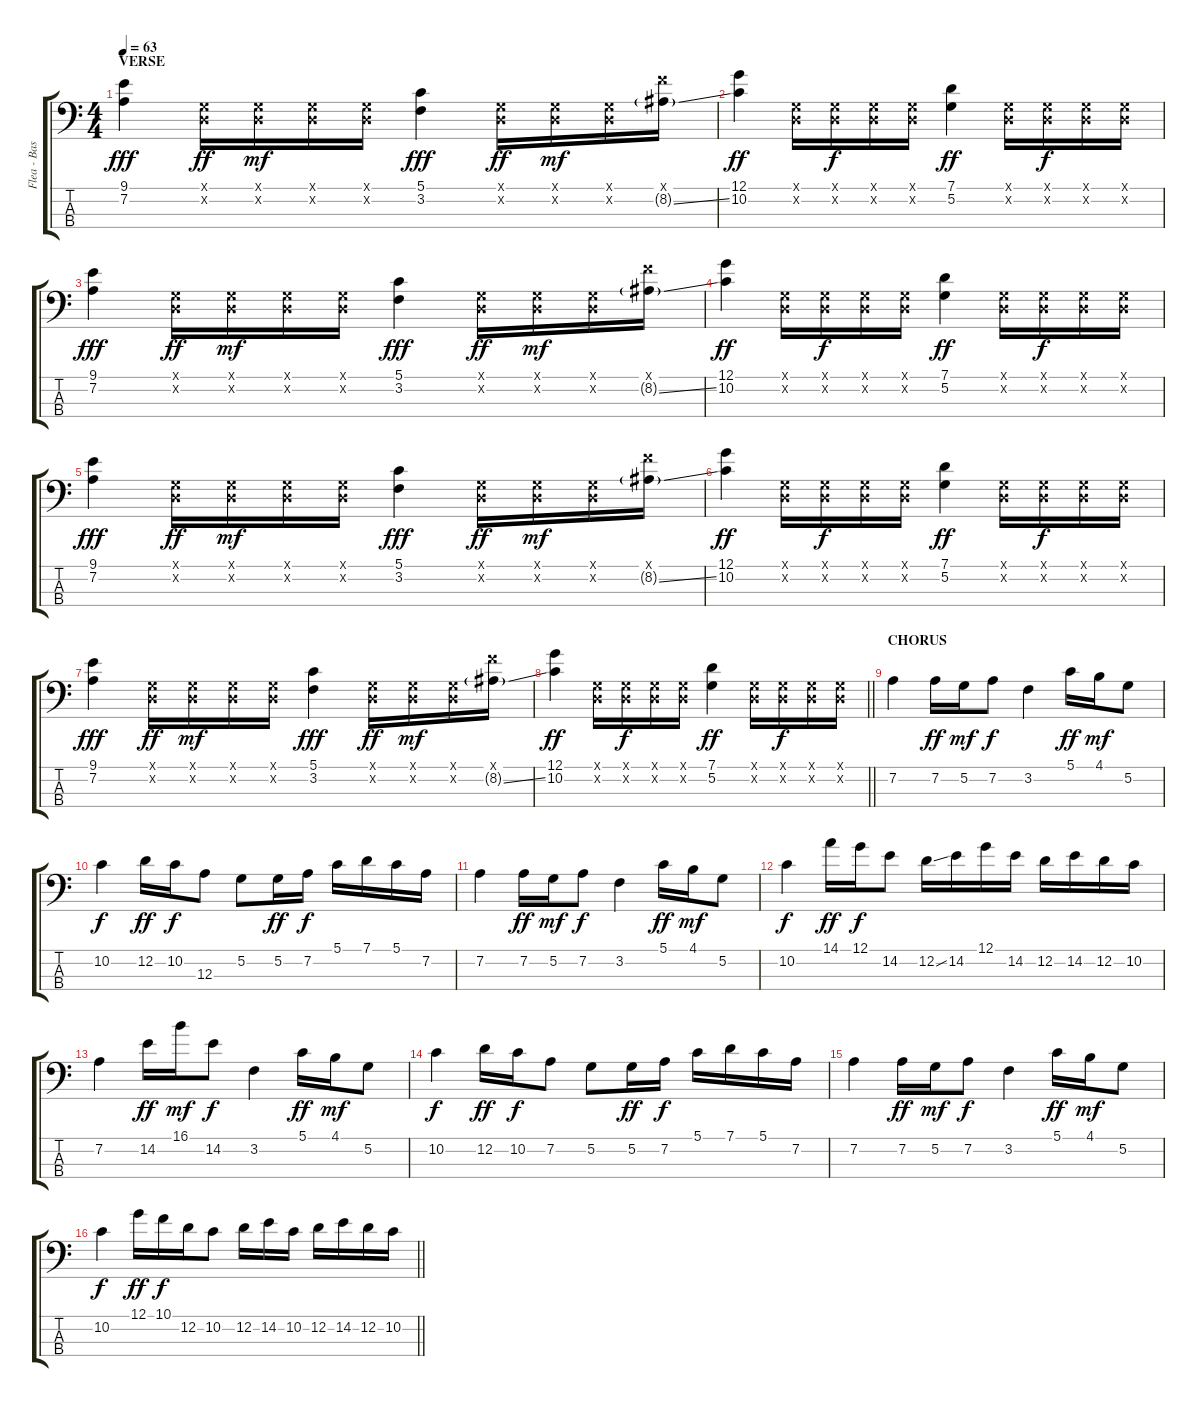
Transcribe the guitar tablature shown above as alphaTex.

\track ("Flea - Bass" "Flea - Bas") {instrument electricbassfinger}
\staff {score tabs}
\tuning (G2 D2 A1 E1) {hide}
\ts (4 4)
\section ("" "VERSE")
\tempo 63
\clef f4
\ks c
(9.1 7.2).4{dy fff} (0.1{x} 0.2{x}).16{dy ff} (0.1{x} 0.2{x}).16{dy mf} (0.1{x} 0.2{x}).16 (0.1{x} 0.2{x}).16 (5.1 3.2).4{dy fff} (0.1{x} 0.2{x}).16{dy ff} (0.1{x} 0.2{x}).16{dy mf} (0.1{x} 0.2{x}).16 (10.1{x} 8.2{ss g}).16 |
(12.1 10.2).4{dy ff} (0.1{x} 0.2{x}).16 (0.1{x} 0.2{x}).16{dy f} (0.1{x} 0.2{x}).16 (0.1{x} 0.2{x}).16 (7.1 5.2).4{dy ff} (0.1{x} 0.2{x}).16 (0.1{x} 0.2{x}).16{dy f} (0.1{x} 0.2{x}).16 (0.1{x} 0.2{x}).16 |
(9.1 7.2).4{dy fff} (0.1{x} 0.2{x}).16{dy ff} (0.1{x} 0.2{x}).16{dy mf} (0.1{x} 0.2{x}).16 (0.1{x} 0.2{x}).16 (5.1 3.2).4{dy fff} (0.1{x} 0.2{x}).16{dy ff} (0.1{x} 0.2{x}).16{dy mf} (0.1{x} 0.2{x}).16 (10.1{x} 8.2{ss g}).16 |
(12.1 10.2).4{dy ff} (0.1{x} 0.2{x}).16 (0.1{x} 0.2{x}).16{dy f} (0.1{x} 0.2{x}).16 (0.1{x} 0.2{x}).16 (7.1 5.2).4{dy ff} (0.1{x} 0.2{x}).16 (0.1{x} 0.2{x}).16{dy f} (0.1{x} 0.2{x}).16 (0.1{x} 0.2{x}).16 |
(9.1 7.2).4{dy fff} (0.1{x} 0.2{x}).16{dy ff} (0.1{x} 0.2{x}).16{dy mf} (0.1{x} 0.2{x}).16 (0.1{x} 0.2{x}).16 (5.1 3.2).4{dy fff} (0.1{x} 0.2{x}).16{dy ff} (0.1{x} 0.2{x}).16{dy mf} (0.1{x} 0.2{x}).16 (10.1{x} 8.2{ss g}).16 |
(12.1 10.2).4{dy ff} (0.1{x} 0.2{x}).16 (0.1{x} 0.2{x}).16{dy f} (0.1{x} 0.2{x}).16 (0.1{x} 0.2{x}).16 (7.1 5.2).4{dy ff} (0.1{x} 0.2{x}).16 (0.1{x} 0.2{x}).16{dy f} (0.1{x} 0.2{x}).16 (0.1{x} 0.2{x}).16 |
(9.1 7.2).4{dy fff} (0.1{x} 0.2{x}).16{dy ff} (0.1{x} 0.2{x}).16{dy mf} (0.1{x} 0.2{x}).16 (0.1{x} 0.2{x}).16 (5.1 3.2).4{dy fff} (0.1{x} 0.2{x}).16{dy ff} (0.1{x} 0.2{x}).16{dy mf} (0.1{x} 0.2{x}).16 (10.1{x} 8.2{ss g}).16 |
\barLineRight lightlight
(12.1 10.2).4{dy ff} (0.1{x} 0.2{x}).16 (0.1{x} 0.2{x}).16{dy f} (0.1{x} 0.2{x}).16 (0.1{x} 0.2{x}).16 (7.1 5.2).4{dy ff} (0.1{x} 0.2{x}).16 (0.1{x} 0.2{x}).16{dy f} (0.1{x} 0.2{x}).16 (0.1{x} 0.2{x}).16 |
\section ("" "CHORUS")
7.2.4 7.2.16{dy ff} 5.2.16{dy mf} 7.2.8{dy f} 3.2.4 5.1.16{dy ff} 4.1.16{dy mf} 5.2.8 |
10.2.4{dy f} 12.2.16{dy ff} 10.2.16{dy f} 12.3.8 5.2.8 5.2.16{dy ff} 7.2.16{dy f} 5.1.16 7.1.16 5.1.16 7.2.16 |
7.2.4 7.2.16{dy ff} 5.2.16{dy mf} 7.2.8{dy f} 3.2.4 5.1.16{dy ff} 4.1.16{dy mf} 5.2.8 |
10.2.4{dy f} 14.1.16{dy ff} 12.1.16{dy f} 14.2.8 12.2{ss}.16 14.2.16 12.1.16 14.2.16 12.2.16 14.2.16 12.2.16 10.2.16 |
7.2.4 14.2.16{dy ff} 16.1.16{dy mf} 14.2.8{dy f} 3.2.4 5.1.16{dy ff} 4.1.16{dy mf} 5.2.8 |
10.2.4{dy f} 12.2.16{dy ff} 10.2.16{dy f} 7.2.8 5.2.8 5.2.16{dy ff} 7.2.16{dy f} 5.1.16 7.1.16 5.1.16 7.2.16 |
7.2.4 7.2.16{dy ff} 5.2.16{dy mf} 7.2.8{dy f} 3.2.4 5.1.16{dy ff} 4.1.16{dy mf} 5.2.8 |
\barLineRight lightlight
10.2.4{dy f} 12.1.16{dy ff} 10.1.16{dy f} 12.2.16 10.2.8 12.2.16 14.2.16 10.2.16 12.2.16 14.2.16 12.2.16 10.2.16
